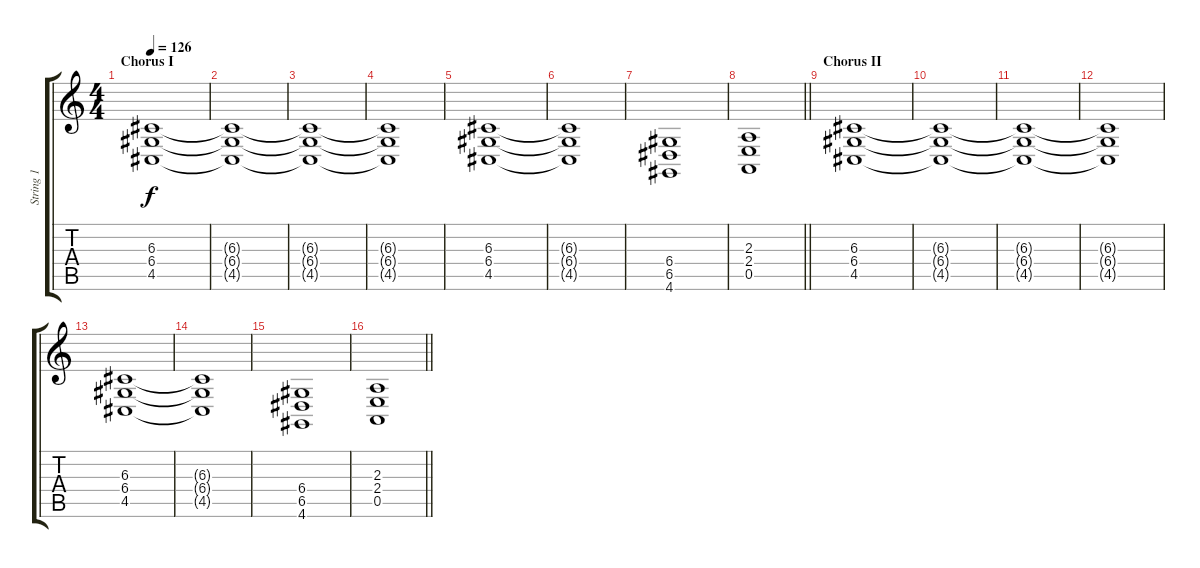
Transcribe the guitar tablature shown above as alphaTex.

\track ("String 1" "String 1") {instrument synthstrings1}
\staff {score tabs}
\tuning (E4 B3 G3 D3 A2 E2) {hide}
\ts (4 4)
\section ("" "Chorus I")
\tempo 126
\clef g2
\ks c
(6.3 6.4 4.5).1{dy f} |
(6.3{t} 6.4{t} 4.5{t}).1 |
(6.3{t} 6.4{t} 4.5{t}).1 |
(6.3{t} 6.4{t} 4.5{t}).1 |
(6.3 6.4 4.5).1 |
(6.3{t} 6.4{t} 4.5{t}).1 |
(6.4 6.5 4.6).1 |
\barLineRight lightlight
(2.3 2.4 0.5).1 |
\section ("" "Chorus II")
(6.3 6.4 4.5).1 |
(6.3{t} 6.4{t} 4.5{t}).1 |
(6.3{t} 6.4{t} 4.5{t}).1 |
(6.3{t} 6.4{t} 4.5{t}).1 |
(6.3 6.4 4.5).1 |
(6.3{t} 6.4{t} 4.5{t}).1 |
(6.4 6.5 4.6).1 |
\barLineRight lightlight
(2.3 2.4 0.5).1
